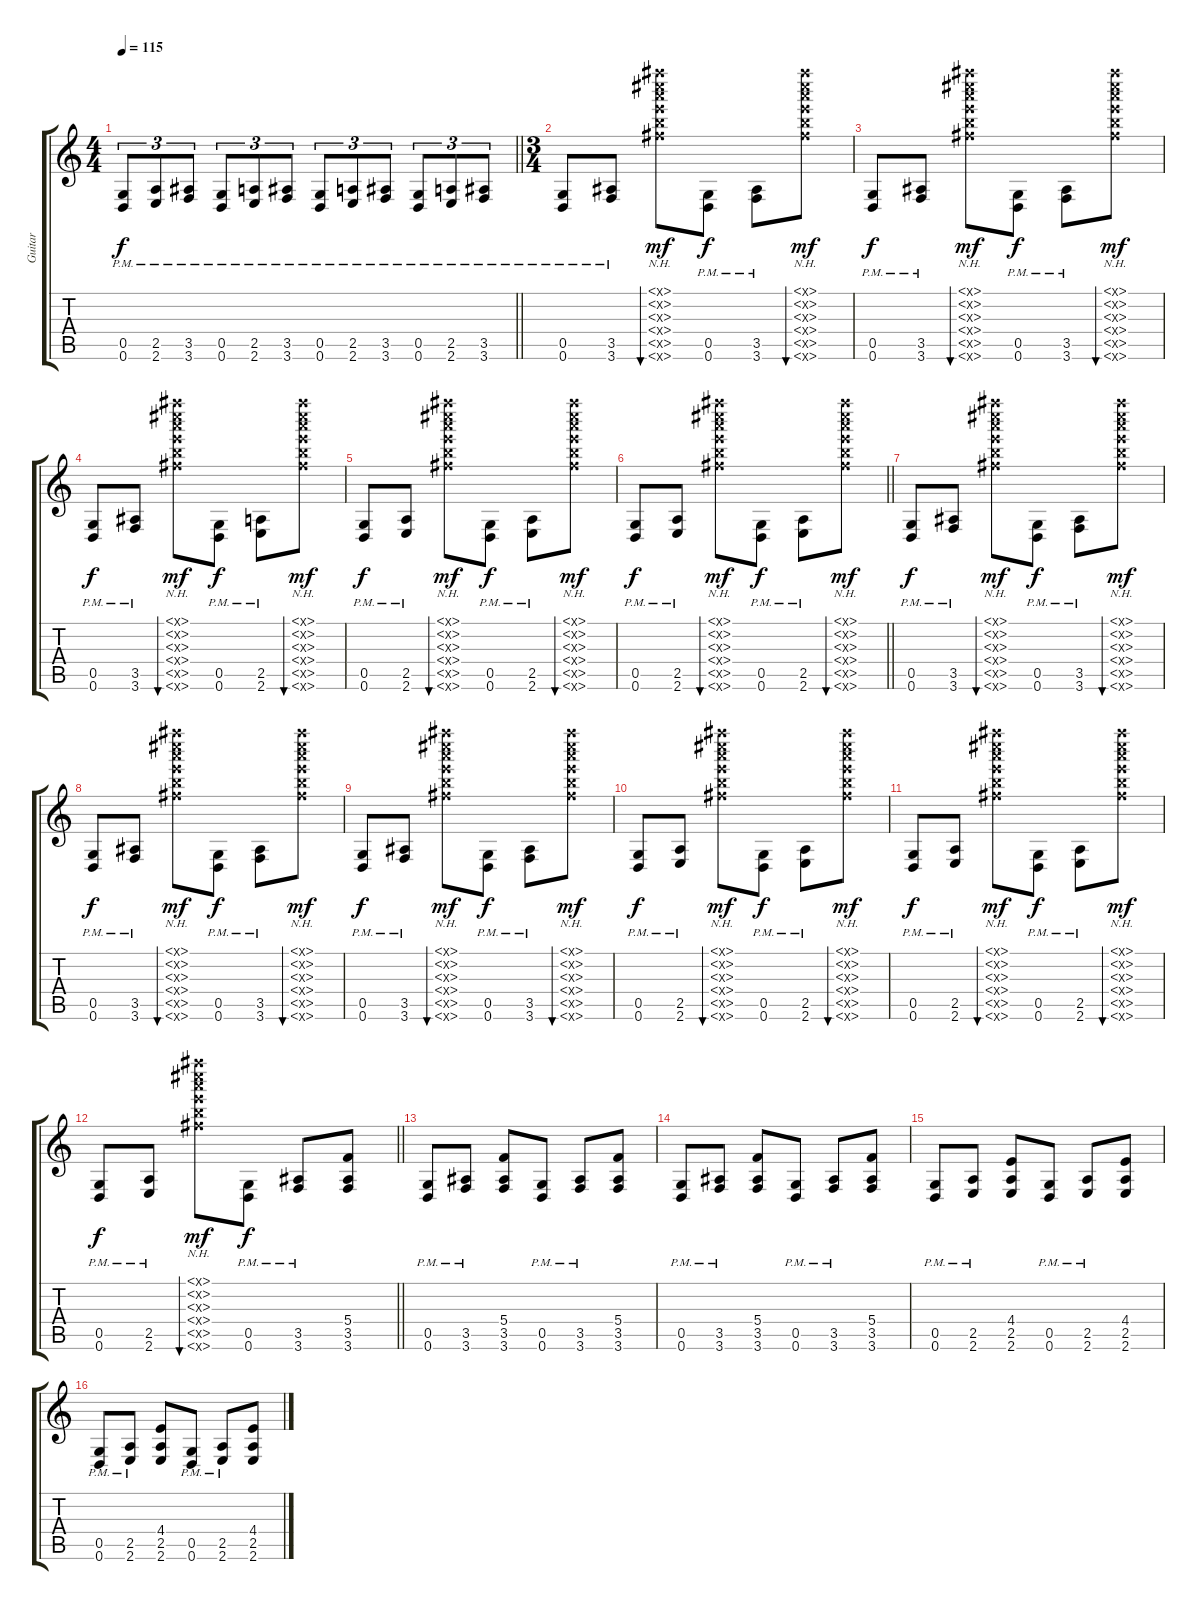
\track ("Guitar" "Guitar") {instrument distortionguitar}
\staff {score tabs}
\tuning (D4 A3 F3 C3 G2 D2) {hide}
\ts (4 4)
\tempo 115
\clef g2
\barLineRight lightlight
\ks c
(0.5{pm} 0.6{pm}).8{tu (3 2) dy f} (2.5{pm} 2.6{pm}).8{tu (3 2)} (3.5{pm} 3.6{pm}).8{tu (3 2)} (0.5{pm} 0.6{pm}).8{tu (3 2)} (2.5{pm} 2.6{pm}).8{tu (3 2)} (3.5{pm} 3.6{pm}).8{tu (3 2)} (0.5{pm} 0.6{pm}).8{tu (3 2)} (2.5{pm} 2.6{pm}).8{tu (3 2)} (3.5{pm} 3.6{pm}).8{tu (3 2)} (0.5{pm} 0.6{pm}).8{tu (3 2)} (2.5{pm} 2.6{pm}).8{tu (3 2)} (3.5{pm} 3.6{pm}).8{tu (3 2)} |
\ts (3 4)
\section ("" "")
(0.5{pm} 0.6{pm}).8 (3.5{pm} 3.6{pm}).8 (4.1{nh x} 4.2{nh x} 4.3{nh x} 4.4{nh x} 4.5{nh x} 4.6{nh x}).8{bu 240 dy mf} (0.5{pm} 0.6{pm}).8{dy f} (3.5{pm} 3.6{pm}).8 (4.1{nh x} 4.2{nh x} 4.3{nh x} 4.4{nh x} 4.5{nh x} 4.6{nh x}).8{bu 240 dy mf} |
(0.5{pm} 0.6{pm}).8{dy f} (3.5{pm} 3.6{pm}).8 (4.1{nh x} 4.2{nh x} 4.3{nh x} 4.4{nh x} 4.5{nh x} 4.6{nh x}).8{bu 240 dy mf} (0.5{pm} 0.6{pm}).8{dy f} (3.5{pm} 3.6{pm}).8 (4.1{nh x} 4.2{nh x} 4.3{nh x} 4.4{nh x} 4.5{nh x} 4.6{nh x}).8{bu 240 dy mf} |
(0.5{pm} 0.6{pm}).8{dy f} (3.5{pm} 3.6{pm}).8 (4.1{nh x} 4.2{nh x} 4.3{nh x} 4.4{nh x} 4.5{nh x} 4.6{nh x}).8{bu 240 dy mf} (0.5{pm} 0.6{pm}).8{dy f} (2.5{pm} 2.6{pm}).8 (4.1{nh x} 4.2{nh x} 4.3{nh x} 4.4{nh x} 4.5{nh x} 4.6{nh x}).8{bu 240 dy mf} |
(0.5{pm} 0.6{pm}).8{dy f} (2.5{pm} 2.6{pm}).8 (4.1{nh x} 4.2{nh x} 4.3{nh x} 4.4{nh x} 4.5{nh x} 4.6{nh x}).8{bu 240 dy mf} (0.5{pm} 0.6{pm}).8{dy f} (2.5{pm} 2.6{pm}).8 (4.1{nh x} 4.2{nh x} 4.3{nh x} 4.4{nh x} 4.5{nh x} 4.6{nh x}).8{bu 240 dy mf} |
\barLineRight lightlight
(0.5{pm} 0.6{pm}).8{dy f} (2.5{pm} 2.6{pm}).8 (4.1{nh x} 4.2{nh x} 4.3{nh x} 4.4{nh x} 4.5{nh x} 4.6{nh x}).8{bu 240 dy mf} (0.5{pm} 0.6{pm}).8{dy f} (2.5{pm} 2.6{pm}).8 (4.1{nh x} 4.2{nh x} 4.3{nh x} 4.4{nh x} 4.5{nh x} 4.6{nh x}).8{bu 240 dy mf} |
(0.5{pm} 0.6{pm}).8{dy f} (3.5{pm} 3.6{pm}).8 (4.1{nh x} 4.2{nh x} 4.3{nh x} 4.4{nh x} 4.5{nh x} 4.6{nh x}).8{bu 240 dy mf} (0.5{pm} 0.6{pm}).8{dy f} (3.5{pm} 3.6{pm}).8 (4.1{nh x} 4.2{nh x} 4.3{nh x} 4.4{nh x} 4.5{nh x} 4.6{nh x}).8{bu 240 dy mf} |
(0.5{pm} 0.6{pm}).8{dy f} (3.5{pm} 3.6{pm}).8 (4.1{nh x} 4.2{nh x} 4.3{nh x} 4.4{nh x} 4.5{nh x} 4.6{nh x}).8{bu 240 dy mf} (0.5{pm} 0.6{pm}).8{dy f} (3.5{pm} 3.6{pm}).8 (4.1{nh x} 4.2{nh x} 4.3{nh x} 4.4{nh x} 4.5{nh x} 4.6{nh x}).8{bu 240 dy mf} |
(0.5{pm} 0.6{pm}).8{dy f} (3.5{pm} 3.6{pm}).8 (4.1{nh x} 4.2{nh x} 4.3{nh x} 4.4{nh x} 4.5{nh x} 4.6{nh x}).8{bu 240 dy mf} (0.5{pm} 0.6{pm}).8{dy f} (3.5{pm} 3.6{pm}).8 (4.1{nh x} 4.2{nh x} 4.3{nh x} 4.4{nh x} 4.5{nh x} 4.6{nh x}).8{bu 240 dy mf} |
(0.5{pm} 0.6{pm}).8{dy f} (2.5{pm} 2.6{pm}).8 (4.1{nh x} 4.2{nh x} 4.3{nh x} 4.4{nh x} 4.5{nh x} 4.6{nh x}).8{bu 240 dy mf} (0.5{pm} 0.6{pm}).8{dy f} (2.5{pm} 2.6{pm}).8 (4.1{nh x} 4.2{nh x} 4.3{nh x} 4.4{nh x} 4.5{nh x} 4.6{nh x}).8{bu 240 dy mf} |
(0.5{pm} 0.6{pm}).8{dy f} (2.5{pm} 2.6{pm}).8 (4.1{nh x} 4.2{nh x} 4.3{nh x} 4.4{nh x} 4.5{nh x} 4.6{nh x}).8{bu 240 dy mf} (0.5{pm} 0.6{pm}).8{dy f} (2.5{pm} 2.6{pm}).8 (4.1{nh x} 4.2{nh x} 4.3{nh x} 4.4{nh x} 4.5{nh x} 4.6{nh x}).8{bu 240 dy mf} |
\barLineRight lightlight
(0.5{pm} 0.6{pm}).8{dy f} (2.5{pm} 2.6{pm}).8 (4.1{nh x} 4.2{nh x} 4.3{nh x} 4.4{nh x} 4.5{nh x} 4.6{nh x}).8{bu 240 dy mf} (0.5{pm} 0.6{pm}).8{dy f} (3.5{pm} 3.6{pm}).8 (5.4 3.5 3.6).8 |
(0.5{pm} 0.6{pm}).8 (3.5{pm} 3.6{pm}).8 (5.4 3.5 3.6).8 (0.5{pm} 0.6{pm}).8 (3.5{pm} 3.6{pm}).8 (5.4 3.5 3.6).8 |
(0.5{pm} 0.6{pm}).8 (3.5{pm} 3.6{pm}).8 (5.4 3.5 3.6).8 (0.5{pm} 0.6{pm}).8 (3.5{pm} 3.6{pm}).8 (5.4 3.5 3.6).8 |
(0.5{pm} 0.6{pm}).8 (2.5{pm} 2.6{pm}).8 (4.4 2.5 2.6).8 (0.5{pm} 0.6{pm}).8 (2.5{pm} 2.6{pm}).8 (4.4 2.5 2.6).8 |
(0.5{pm} 0.6{pm}).8 (2.5{pm} 2.6{pm}).8 (4.4 2.5 2.6).8 (0.5{pm} 0.6{pm}).8 (2.5{pm} 2.6{pm}).8 (4.4 2.5 2.6).8
